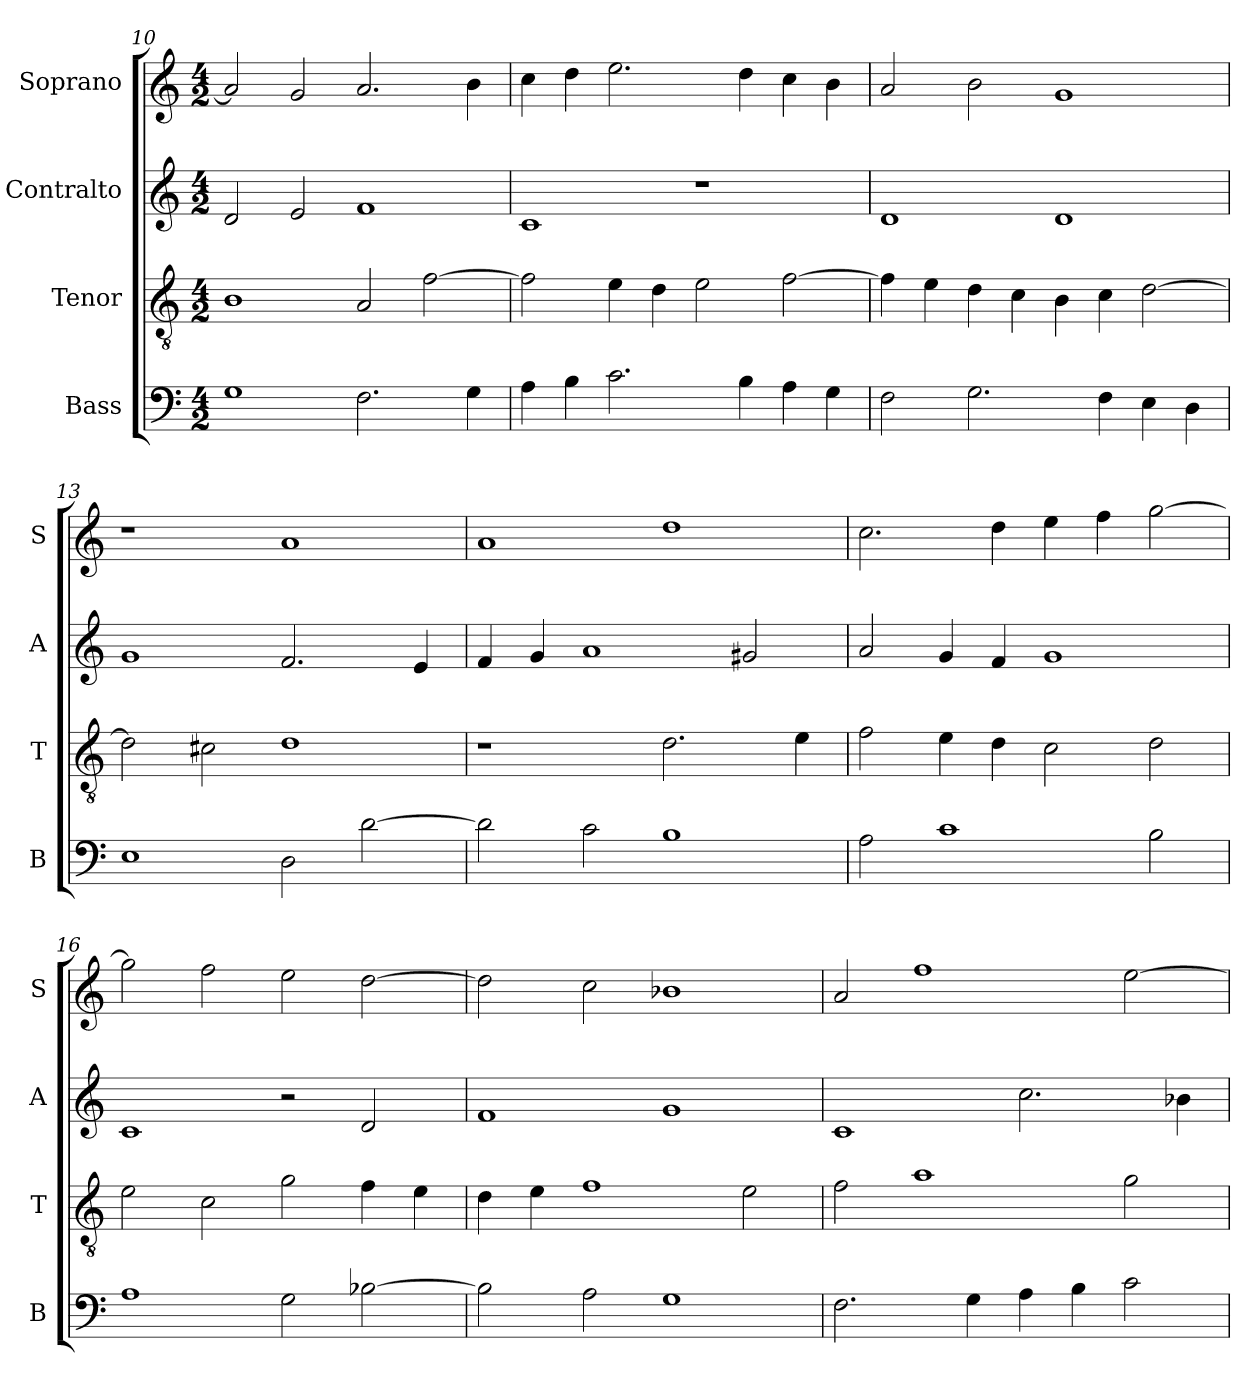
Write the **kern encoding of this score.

**kern	**kern	**kern	**kern
*part4	*part3	*part2	*part1
*staff4	*staff3	*staff2	*staff1
*I"Bass	*I"Tenor	*I"Contralto	*I"Soprano
*I'B	*I'T	*I'A	*I'S
*clefF4	*clefGv2	*clefG2	*clefG2
*k[]	*k[]	*k[]	*k[]
*D:dor	*D:dor	*D:dor	*D:dor
*M4/2	*M4/2	*M4/2	*M4/2
=10	=10	=10	=10
1G	1B	2d	2a]
.	.	2e	2g
2.F	2A	1f	2.a
.	[2f	.	.
4G	.	.	4b
=11	=11	=11	=11
4A	2f]	1c	4cc
4B	.	.	4dd
2.c	4e	.	2.ee
.	4d	.	.
.	2e	1r	.
4B	.	.	4dd
4A	[2f	.	4cc
4G	.	.	4b
=12	=12	=12	=12
2F	4f]	1d	2a
.	4e	.	.
2.G	4d	.	2b
.	4c	.	.
.	4B	1d	1g
4F	4c	.	.
4E	[2d	.	.
4D	.	.	.
=13	=13	=13	=13
1E	2d]	1g	1r
.	2c#X	.	.
2D	1d	2.f	1a
[2d	.	.	.
.	.	4e	.
=14	=14	=14	=14
2d]	1r	4f	1a
.	.	4g	.
2c	.	1a	.
1B	2.d	.	1dd
.	.	2g#X	.
.	4e	.	.
=15	=15	=15	=15
2A	2f	2a	2.cc
1c	4e	4g	.
.	4d	4f	4dd
.	2c	1g	4ee
.	.	.	4ff
2B	2d	.	[2gg
=16	=16	=16	=16
1A	2e	1c	2gg]
.	2c	.	2ff
2G	2g	2r	2ee
[2B-X	4f	2d	[2dd
.	4e	.	.
=17	=17	=17	=17
2B-]	4d	1f	2dd]
.	4e	.	.
2A	1f	.	2cc
1G	.	1g	1b-X
.	2e	.	.
=18	=18	=18	=18
2.F	2f	1c	2a
.	1a	.	1ff
4G	.	.	.
4A	.	2.cc	.
4B	.	.	.
2c	2g	.	[2ee
.	.	4b-X	.
=	=	=	=
*-	*-	*-	*-
